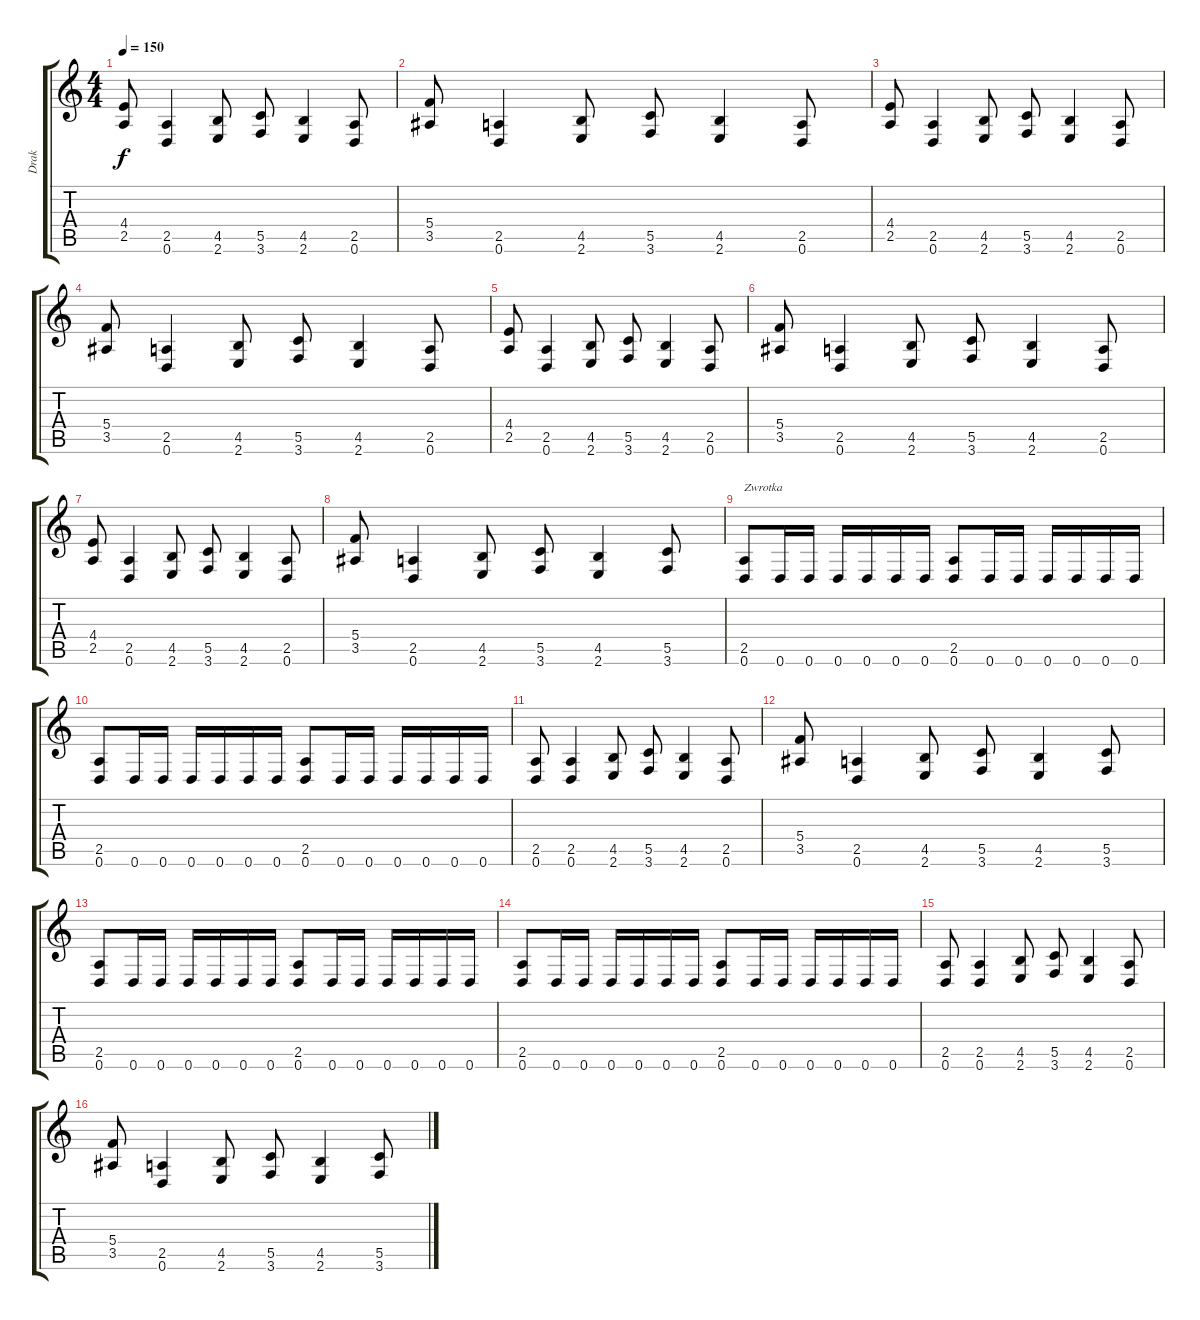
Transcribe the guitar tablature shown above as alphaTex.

\track ("Drak" "Drak") {instrument distortionguitar}
\staff {score tabs}
\tuning (D4 A3 F3 C3 G2 D2) {hide}
\ts (4 4)
\tempo 150
\clef g2
\ks c
(4.4 2.5).8{dy f instrument distortionguitar} (2.5 0.6).4 (4.5 2.6).8 (5.5 3.6).8 (4.5 2.6).4 (2.5 0.6).8 |
(5.4 3.5).8 (2.5 0.6).4 (4.5 2.6).8 (5.5 3.6).8 (4.5 2.6).4 (2.5 0.6).8 |
(4.4 2.5).8 (2.5 0.6).4 (4.5 2.6).8 (5.5 3.6).8 (4.5 2.6).4 (2.5 0.6).8 |
(5.4 3.5).8 (2.5 0.6).4 (4.5 2.6).8 (5.5 3.6).8 (4.5 2.6).4 (2.5 0.6).8 |
(4.4 2.5).8 (2.5 0.6).4 (4.5 2.6).8 (5.5 3.6).8 (4.5 2.6).4 (2.5 0.6).8 |
(5.4 3.5).8 (2.5 0.6).4 (4.5 2.6).8 (5.5 3.6).8 (4.5 2.6).4 (2.5 0.6).8 |
(4.4 2.5).8 (2.5 0.6).4 (4.5 2.6).8 (5.5 3.6).8 (4.5 2.6).4 (2.5 0.6).8 |
(5.4 3.5).8 (2.5 0.6).4 (4.5 2.6).8 (5.5 3.6).8 (4.5 2.6).4 (5.5 3.6).8 |
(2.5 0.6).8{txt "Zwrotka"} 0.6.16 0.6.16 0.6.16 0.6.16 0.6.16 0.6.16 (2.5 0.6).8 0.6.16 0.6.16 0.6.16 0.6.16 0.6.16 0.6.16 |
(2.5 0.6).8 0.6.16 0.6.16 0.6.16 0.6.16 0.6.16 0.6.16 (2.5 0.6).8 0.6.16 0.6.16 0.6.16 0.6.16 0.6.16 0.6.16 |
(2.5 0.6).8 (2.5 0.6).4 (4.5 2.6).8 (5.5 3.6).8 (4.5 2.6).4 (2.5 0.6).8 |
(5.4 3.5).8 (2.5 0.6).4 (4.5 2.6).8 (5.5 3.6).8 (4.5 2.6).4 (5.5 3.6).8 |
(2.5 0.6).8{txt " "} 0.6.16 0.6.16 0.6.16 0.6.16 0.6.16 0.6.16 (2.5 0.6).8 0.6.16 0.6.16 0.6.16 0.6.16 0.6.16 0.6.16 |
(2.5 0.6).8 0.6.16 0.6.16 0.6.16 0.6.16 0.6.16 0.6.16 (2.5 0.6).8 0.6.16 0.6.16 0.6.16 0.6.16 0.6.16 0.6.16 |
(2.5 0.6).8 (2.5 0.6).4 (4.5 2.6).8 (5.5 3.6).8 (4.5 2.6).4 (2.5 0.6).8 |
(5.4 3.5).8 (2.5 0.6).4 (4.5 2.6).8 (5.5 3.6).8 (4.5 2.6).4 (5.5 3.6).8
